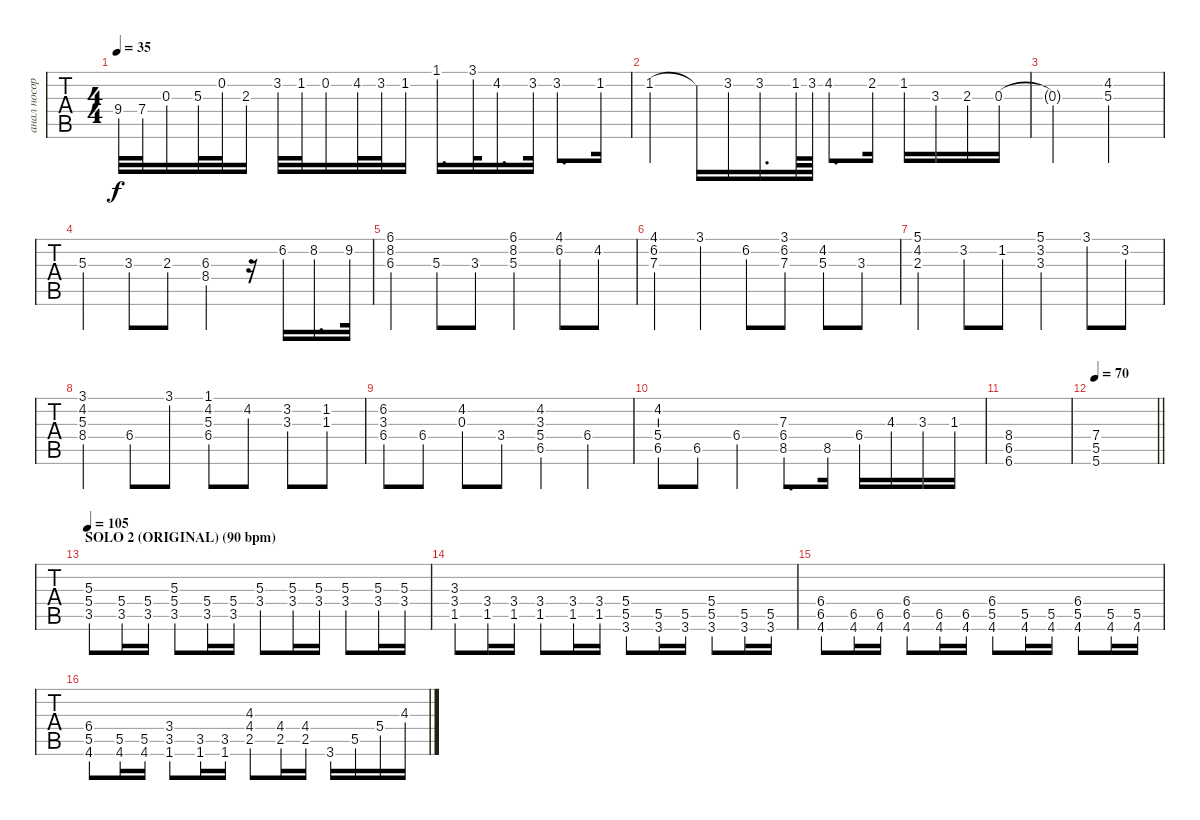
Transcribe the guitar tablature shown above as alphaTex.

\track ("анал носорог" "анал носор") {instrument distortionguitar}
\staff {tabs}
\tuning (C4 G3 Eb3 Bb2 F2 C2) {hide}
\ts (4 4)
\tempo 35
\clef g2
\ks cminor
9.4.32{dy f} 7.4.32 0.3.16 5.3.32 0.2.32 2.3.16 3.2.32 1.2.32 0.2.16 4.2.32 3.2.32 1.2.16 1.1.16{d} 3.1.32 4.2.16{d} 3.2.32 3.2.8{d} 1.2.16 |
1.2.4 1.2{t}.16 3.2.16 3.2.16{d} 1.2.64 3.2.64 4.2.8{d} 2.2.16 1.2.16 3.3.16 2.3.16 0.3.16 |
0.3{t}.2 (4.2 5.3).2 |
5.3.4 3.3.8 2.3.8 (6.3 8.4).4 r.16 6.2.16 8.2.16{d} 9.2.32 |
(6.1 8.2 6.3).4 5.3.8 3.3.8 (6.1 8.2 5.3).4 (4.1 6.2).8 4.2.8 |
(4.1 6.2 7.3).4 3.1.4 6.2.8 (3.1 6.2 7.3).8 (4.2 5.3).8 3.3.8 |
(5.1 4.2 2.3).4 3.2.8 1.2.8 (5.1 3.2 3.3).4 3.1.8 3.2.8 |
(3.1 4.2 5.3 8.4).4 6.4.8 3.1.8 (1.1 4.2 5.3 6.4).8 4.2.8 (3.2 3.3).8 (1.2 1.3).8 |
(6.2 3.3 6.4).8 6.4.8 (4.2 0.3).8 3.4.8 (4.2 3.3 5.4 6.5).4 6.4.4 |
(4.2 5.4 6.5).8 6.5.8 6.4.4 (7.3 6.4 8.5).8{d} 8.5.16 6.4.16 4.3.16 3.3.16 1.3.16 |
(8.4 6.5 6.6).1 |
\tempo 70
\barLineRight lightlight
(7.4 5.5 5.6).1 |
\section ("" "SOLO 2 (ORIGINAL) (90 bpm)")
\tempo 105
(5.3 5.4 3.5).8 (5.4 3.5).16 (5.4 3.5).16 (5.3 5.4 3.5).8 (5.4 3.5).16 (5.4 3.5).16 (5.3 3.4).8 (5.3 3.4).16 (5.3 3.4).16 (5.3 3.4).8 (5.3 3.4).16 (5.3 3.4).16 |
(3.3 3.4 1.5).8 (3.4 1.5).16 (3.4 1.5).16 (3.4 1.5).8 (3.4 1.5).16 (3.4 1.5).16 (5.4 5.5 3.6).8 (5.5 3.6).16 (5.5 3.6).16 (5.4 5.5 3.6).8 (5.5 3.6).16 (5.5 3.6).16 |
(6.4 6.5 4.6).8 (6.5 4.6).16 (6.5 4.6).16 (6.4 6.5 4.6).8 (6.5 4.6).16 (6.5 4.6).16 (6.4 5.5 4.6).8 (5.5 4.6).16 (5.5 4.6).16 (6.4 5.5 4.6).8 (5.5 4.6).16 (5.5 4.6).16 |
(6.4 5.5 4.6).8 (5.5 4.6).16 (5.5 4.6).16 (3.4 3.5 1.6).8 (3.5 1.6).16 (3.5 1.6).16 (4.3 4.4 2.5).8 (4.4 2.5).16 (4.4 2.5).16 3.6.16 5.5.16 5.4.16 4.3.16
